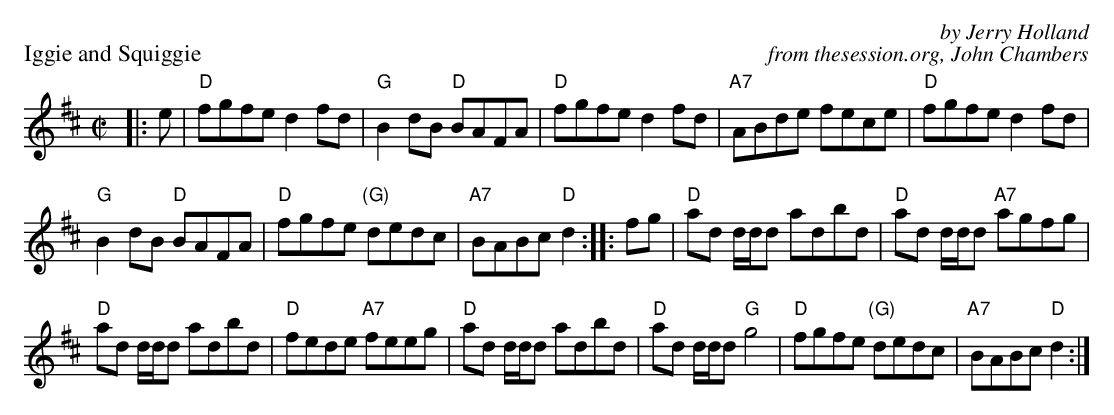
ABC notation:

X:1
P: Iggie and Squiggie
C: by Jerry Holland
C: from thesession.org, John Chambers
M: C|
L: 1/8
K: D
|: e |\
"D"fgfe d2fd | "G"B2dB "D"BAFA | "D"fgfe d2fd | "A7"ABde fece |"D"fgfe d2fd |
"G"B2dB "D"BAFA | "D"fgfe "(G)"dedc | "A7"BABc "D"d2 :||: fg |"D"ad d/d/d adbd | "D"ad d/d/d "A7"agfg |
 "D"ad d/d/d adbd | "D"fede "A7"feeg |"D"ad d/d/d adbd | "D"ad d/d/d "G"g4 | "D"fgfe "(G)"dedc | "A7"BABc "D"d2 :|
